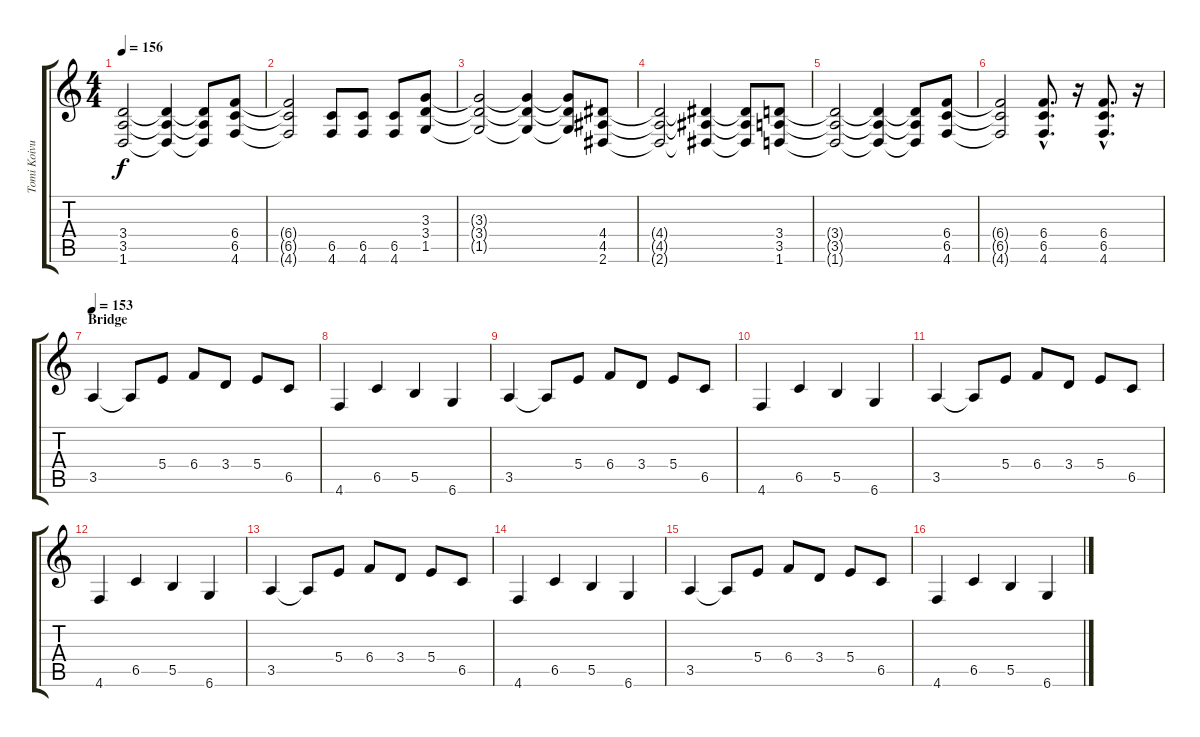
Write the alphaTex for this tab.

\track ("Tomi Koivusaari" "Tomi Koivu") {instrument distortionguitar}
\staff {score tabs}
\tuning (Db4 Ab3 E3 B2 Gb2 Db2) {hide}
\ts (4 4)
\tempo 156
\clef g2
\ks c
(3.4{t} 3.5{t} 1.6{t}).2{dy f} (3.4{t} 3.5{t} 1.6{t}).4 (3.4{t} 3.5{t} 1.6{t}).8 (6.4 6.5 4.6).8 |
(6.4{t} 6.5{t} 4.6{t}).2 (6.5 4.6).8 (6.5 4.6).8 (6.5 4.6).8 (3.3 3.4 1.5).8 |
(3.3{t} 3.4{t} 1.5{t}).2 (3.3{t} 3.4{t} 1.5{t}).4 (3.3{t} 3.4{t} 1.5{t}).8 (4.4 4.5 2.6).8 |
(4.4{t} 4.5{t} 2.6{t}).2 (4.4{t} 4.5{t} 2.6{t}).4 (4.4{t} 4.5{t} 2.6{t}).8 (3.4 3.5 1.6).8 |
(3.4{t} 3.5{t} 1.6{t}).2 (3.4{t} 3.5{t} 1.6{t}).4 (3.4{t} 3.5{t} 1.6{t}).8 (6.4 6.5 4.6).8 |
(6.4{t} 6.5{t} 4.6{t}).2 (6.4{hac} 6.5{hac} 4.6{hac}).8{d} r.16 (6.4{hac} 6.5{hac} 4.6{hac}).8{d} r.16 |
\section ("" "Bridge")
\tempo 153
3.5.4{balance 0} 3.5{t}.8 5.4.8 6.4.8 3.4.8 5.4.8 6.5.8 |
4.6.4 6.5.4 5.5.4 6.6.4 |
3.5.4 3.5{t}.8 5.4.8 6.4.8 3.4.8 5.4.8 6.5.8 |
4.6.4 6.5.4 5.5.4 6.6.4 |
3.5.4 3.5{t}.8 5.4.8 6.4.8 3.4.8 5.4.8 6.5.8 |
4.6.4 6.5.4 5.5.4 6.6.4 |
3.5.4 3.5{t}.8 5.4.8 6.4.8 3.4.8 5.4.8 6.5.8 |
4.6.4 6.5.4 5.5.4 6.6.4 |
3.5.4 3.5{t}.8 5.4.8 6.4.8 3.4.8 5.4.8 6.5.8 |
4.6.4 6.5.4 5.5.4 6.6.4
